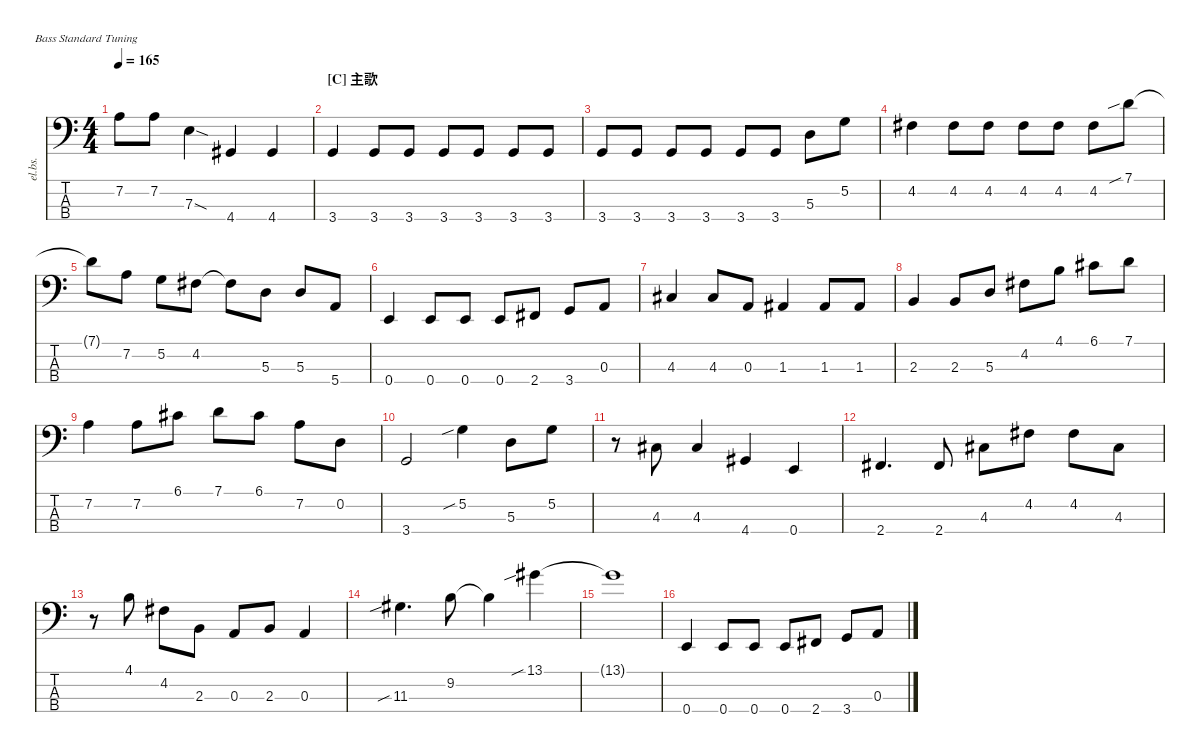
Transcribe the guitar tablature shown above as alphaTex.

\defaultSystemsLayout 4
\hideDynamics
\bracketExtendMode nobrackets
\track ("Electric Bass" "el.bs.") {instrument electricbassfinger}
\staff {score tabs}
\tuning (G2 D2 A1 E1)
\ts (4 4)
\tempo 165
\clef f4
\ks c
7.2{t}.8{dy mf beam Down} 7.2.8{beam Down} 7.3{sod}.4{beam Down} 4.4{acc #}.4{beam Up} 4.4{acc #}.4{beam Up} |
\section ("C" "主歌")
3.4.4{beam Up} 3.4.8{beam Up} 3.4.8{beam Up} 3.4.8{beam Up} 3.4.8{beam Up} 3.4.8{beam Up} 3.4.8{beam Up} |
3.4.8{beam Up} 3.4.8{beam Up} 3.4.8{beam Up} 3.4.8{beam Up} 3.4.8{beam Up} 3.4.8{beam Up} 5.3.8{beam Down} 5.2.8{beam Down} |
4.2{acc #}.4{beam Down} 4.2{acc #}.8{beam Down} 4.2{acc #}.8{beam Down} 4.2{acc #}.8{beam Down} 4.2{acc #}.8{beam Down} 4.2{acc #}.8{beam Down} 7.1{sib}.8{beam Down} |
7.1{t}.8{beam Down} 7.2.8{beam Down} 5.2.8{beam Down} 4.2{acc #}.8{beam Down} 4.2{t acc #}.8{beam Down} 5.3.8{beam Down} 5.3.8{beam Up} 5.4.8{beam Up} |
0.4.4{beam Up} 0.4.8{beam Up} 0.4.8{beam Up} 0.4.8{beam Up} 2.4{acc #}.8{beam Up} 3.4.8{beam Up} 0.3.8{beam Up} |
4.3{acc #}.4{beam Up} 4.3{acc #}.8{beam Up} 0.3.8{beam Up} 1.3{acc #}.4{beam Up} 1.3{acc #}.8{beam Up} 1.3{acc #}.8{beam Up} |
2.3.4{beam Up} 2.3.8{beam Up} 5.3.8{beam Up} 4.2{acc #}.8{beam Down} 4.1.8{beam Down} 6.1{acc #}.8{beam Down} 7.1.8{beam Down} |
7.2.4{beam Down} 7.2.8{beam Down} 6.1{acc #}.8{beam Down} 7.1.8{beam Down} 6.1{acc #}.8{beam Down} 7.2.8{beam Down} 0.2.8{beam Down} |
3.4.2{beam Up} 5.2{sib}.4{beam Down} 5.3.8{beam Down} 5.2.8{beam Down} |
r.8{beam Down} 4.3{acc #}.8{beam Up} 4.3{acc #}.4{beam Up} 4.4{acc #}.4{beam Up} 0.4.4{beam Up} |
2.4{acc #}.4{d beam Up} 2.4{acc #}.8{beam Up} 4.3{acc #}.8{beam Down} 4.2{acc #}.8{beam Down} 4.2{acc #}.8{beam Down} 4.3{acc #}.8{beam Down} |
r.8{beam Down} 4.1.8{beam Down} 4.2{acc #}.8{beam Down} 2.3.8{beam Down} 0.3.8{beam Up} 2.3.8{beam Up} 0.3.4{beam Up} |
11.3{sib acc #}.4{d beam Down} 9.2.8{beam Down} 9.2{t}.4{beam Down} 13.1{sib acc #}.4{beam Down} |
13.1{t acc #}.1{beam Down} |
0.4.4{beam Up} 0.4.8{beam Up} 0.4.8{beam Up} 0.4.8{beam Up} 2.4{acc #}.8{beam Up} 3.4.8{beam Up} 0.3.8{beam Up}
